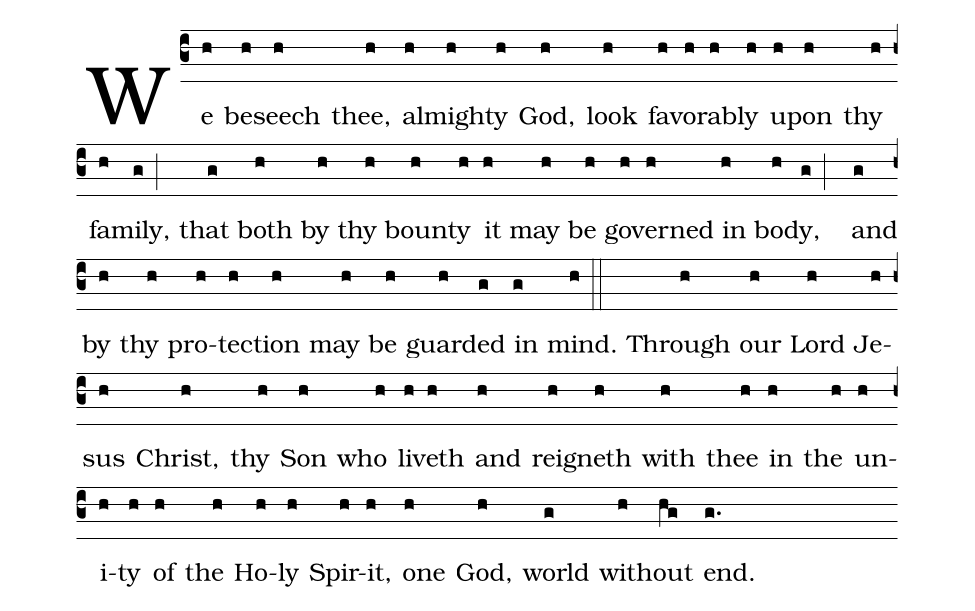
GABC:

%%
(c3) We(h) be(h)seech(h) thee,(h) al(h)migh(h)ty(h) God,(h) look(h) fa(h)vor(h)ab(h)ly(h) u(h)pon(h) thy(h) fam(h)ily,(g;) that(g) both(h) by(h) thy(h) boun(h)ty(h) it(h) may(h) be(h) gov(h)erned(h) in(h) bo(h)dy,(g;) and(g) by(h) thy(h) pro(h)tec(h)tion(h) may(h) be(h) guard(h)ed(g) in(g) mind.(h::)


Through(h) our(h) Lord(h) Je(h)sus(h) Christ,(h) thy(h) Son(h) who(h) liv(h)eth(h) and(h) reign(h)eth(h) with(h) thee(h) in(h) the(h) un(h)i(h)ty(h) of(h) the(h) Ho(h)ly(h) Spir(h)it,(h) one(h) God,(h) world(g) with(h)out(hg) end.(g.)
